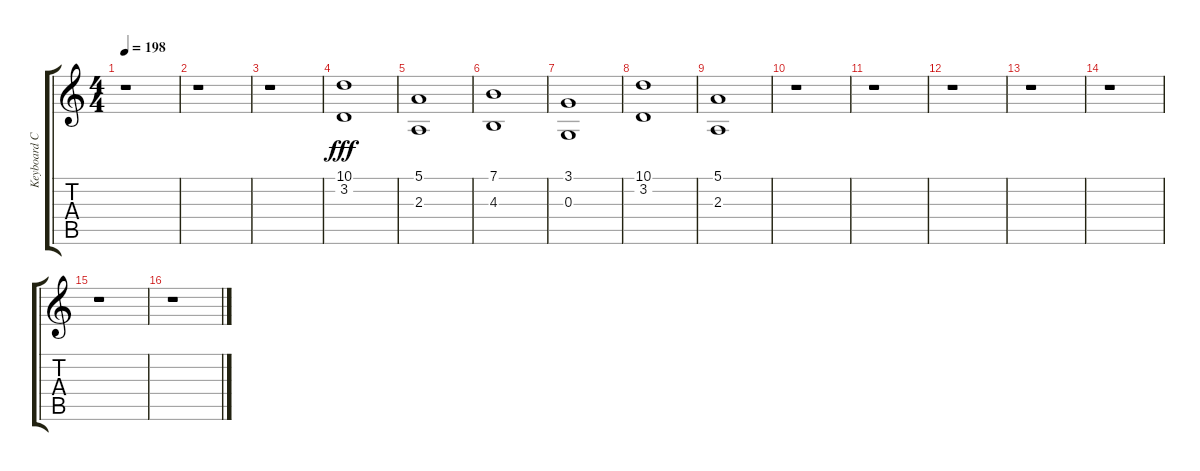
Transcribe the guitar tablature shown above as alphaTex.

\track ("Keyboard Chord" "Keyboard C") {instrument stringensemble1}
\staff {score tabs}
\tuning (E4 B3 G3 D3 A2 E2) {hide}
\ts (4 4)
\tempo 198
\clef g2
\ks c
r.1{dy f} |
r.1 |
r.1 |
(10.1 3.2).1{dy fff} |
(5.1 2.3).1 |
(7.1 4.3).1 |
(3.1 0.3).1 |
(10.1 3.2).1 |
(5.1 2.3).1 |
r.1 |
r.1 |
r.1 |
r.1 |
r.1 |
r.1 |
r.1
